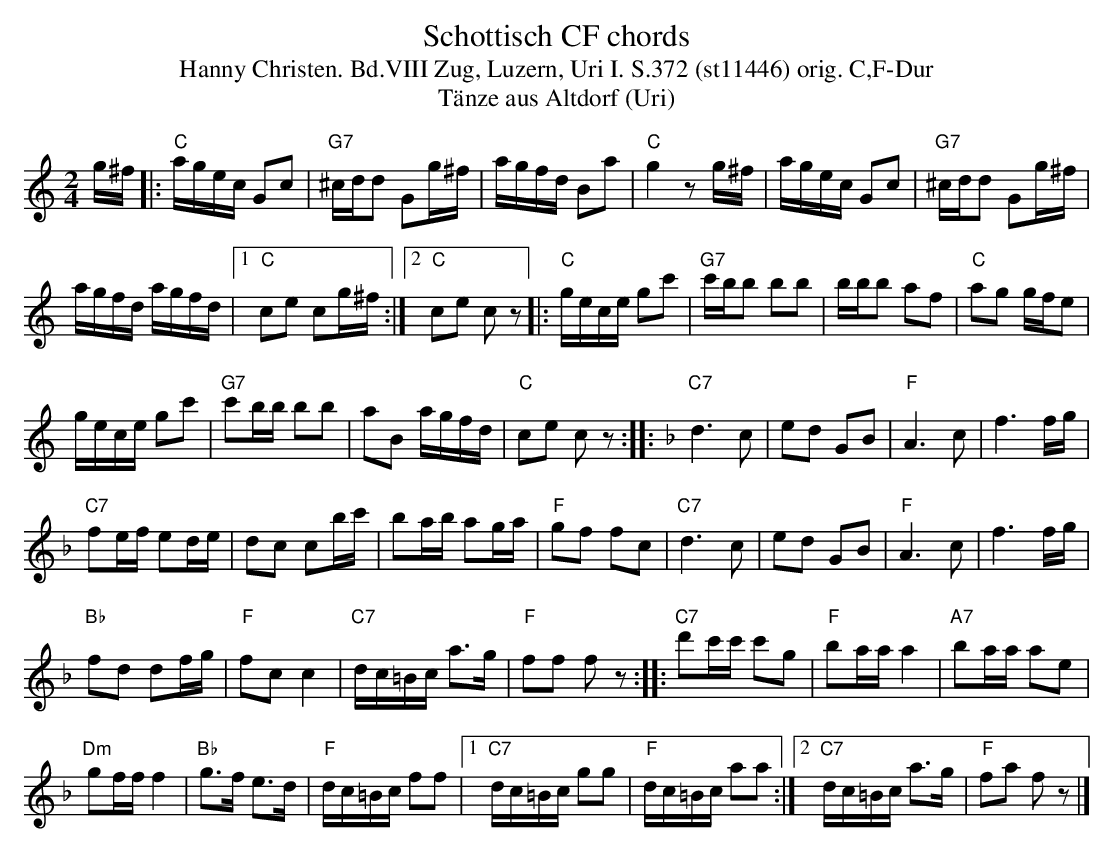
X:1
T: Schottisch CF chords
T:Hanny Christen. Bd.VIII Zug, Luzern, Uri I. S.372 (st11446) orig. C,F-Dur
T: T\"anze aus Altdorf (Uri)
M:2/4
L:1/16
K:C %%MIDI gchordon
g^f |: "C"agec G2c2 | "G7"^cdd2 G2g^f | agfd B2a2 | "C"g4z2g^f | agec G2c2 | "G7"^cdd2 G2g^f |
agfd agfd |1 "C"c2e2 c2g^f :|2 "C"c2e2 c2z2 |: "C"gece  g2c'2 | "G7"c'bb2 b2b2 | bbb2 a2f2 | "C"a2g2 gfe2 |
gece g2c'2 | "G7"c'2bb b2b2 | a2B2 agfd | "C"c2e2 c2z2 :: [K:F] [L:1/8] "C7"d3c | ed GB | "F"A3c | f3f/g/ |
"C7"fe/f/ ed/e/ | dc cb/c'/ | ba/b/ ag/a/ | "F"gf fc | "C7"d3c | ed GB | "F"A3c | f3f/g/ |
"Bb"fd df/g/ | "F"fc c2 | "C7"d/c/=B/c/ a>g | "F"ff fz :: "C7"d'c'/c'/ c'g | "F"ba/a/ a2 | "A7"ba/a/ ae |
"Dm"gf/f/ f2 | "Bb"g>f e>d | "F"d/c/=B/c/ ff |1 "C7"d/c/=B/c/ gg | "F"d/c/=B/c/ aa :|2 "C7"d/c/=B/c/ a>g | "F"fa fz |]
